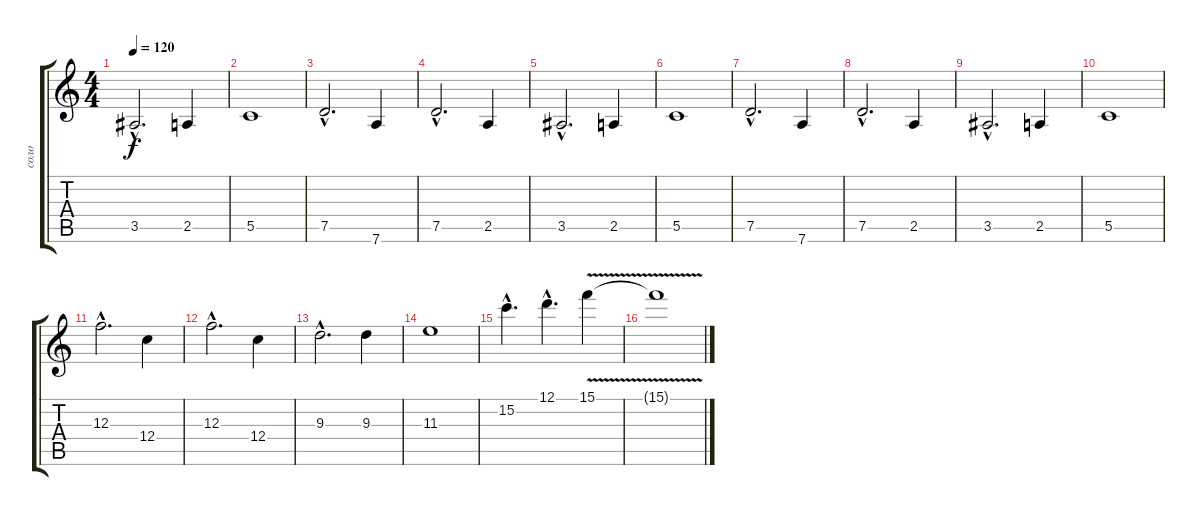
\track ("соло" "соло") {instrument distortionguitar}
\staff {score tabs}
\tuning (D4 A3 F3 C3 G2 D2) {hide}
\ts (4 4)
\tempo 120
\clef g2
\ks c
3.5{hac}.2{d dy f} 2.5.4 |
5.5.1 |
7.5{hac}.2{d} 7.6.4 |
7.5{hac}.2{d} 2.5.4 |
3.5{hac}.2{d} 2.5.4 |
5.5.1 |
7.5{hac}.2{d} 7.6.4 |
7.5{hac}.2{d} 2.5.4 |
3.5{hac}.2{d} 2.5.4 |
5.5.1 |
12.3{hac}.2{d} 12.4.4 |
12.3{hac}.2{d} 12.4.4 |
9.3{hac}.2{d} 9.3.4 |
11.3.1 |
15.2{hac}.4{d} 12.1{hac}.4{d} 15.1{v}.4 |
15.1{t}.1
